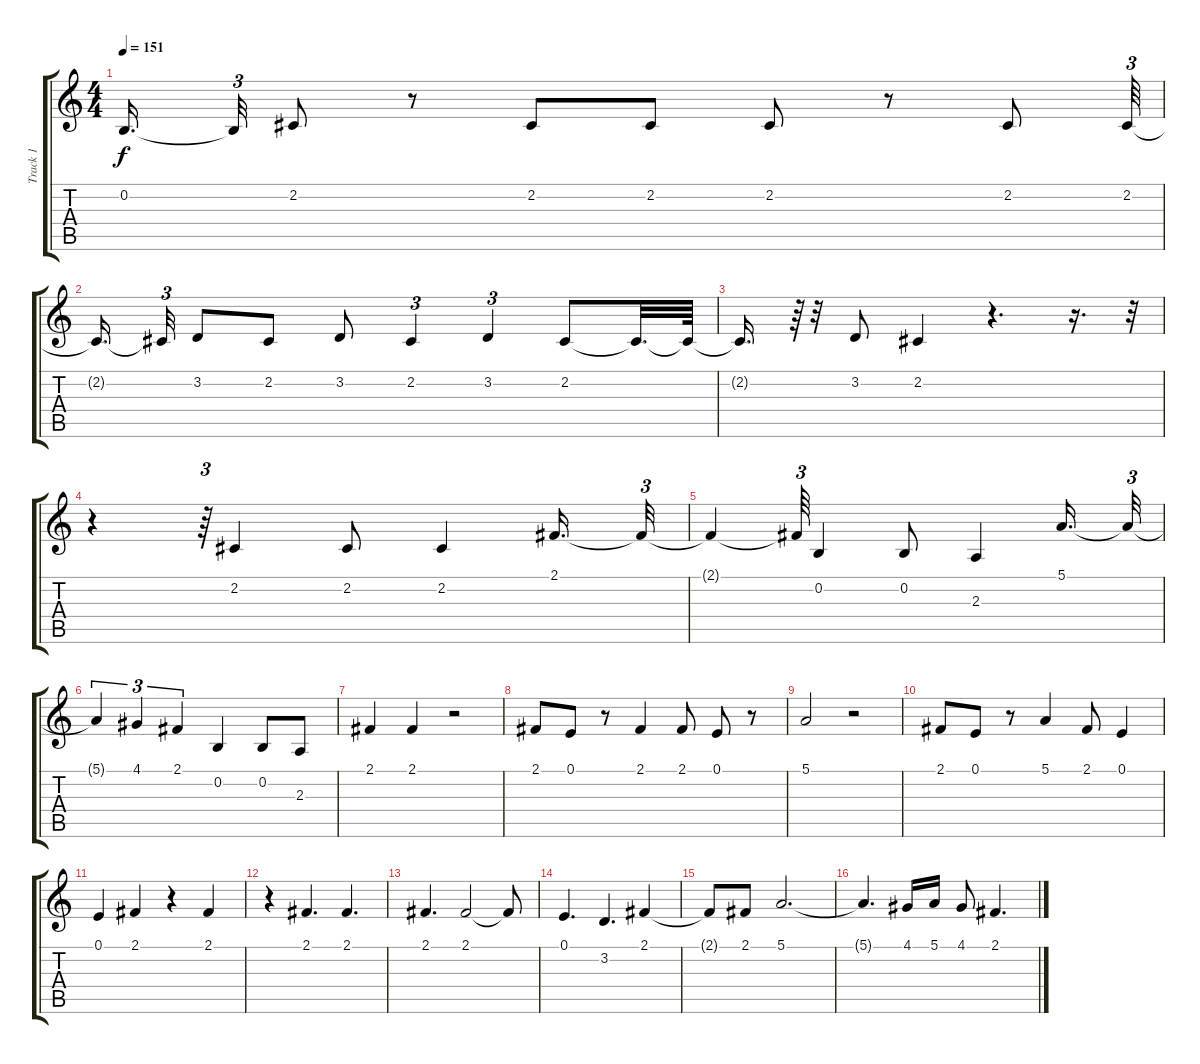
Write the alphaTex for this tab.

\track ("Track 1" "Track 1") {mute instrument flute}
\staff {score tabs}
\tuning (E4 B3 G3 D3 A2 E2) {hide}
\ts (4 4)
\tempo 151
\clef g2
\ks c
0.2{t}.16{d dy f beam splitsecondary} 0.2{t}.32{tu (3 2)} 2.2.8 r.8 2.2.8 2.2.8 2.2.8 r.8 2.2.8 2.2.64{tu (3 2)} |
2.2{t}.16{d beam splitsecondary} 2.2{t}.32{tu (3 2)} 3.2.8 2.2.8 3.2.8 2.2.4{tu (3 2)} 3.2.4{tu (3 2)} 2.2.8 2.2{t}.32{d} 2.2{t}.64 |
2.2{t}.16{d} r.64{tu (3 2)} r.32 3.2.8 2.2.4 r.4{d} r.16{d} r.32{tu (3 2)} |
r.4 r.64{tu (3 2)} 2.2.4 2.2.8 2.2.4 2.1.16{d} 2.1{t}.32{tu (3 2)} |
2.1{t}.4 2.1{t}.64{tu (3 2)} 0.2.4 0.2.8 2.3.4 5.1.16{d} 5.1{t}.32{tu (3 2)} |
5.1{t}.4{tu (3 2)} 4.1.4{tu (3 2)} 2.1.4{tu (3 2)} 0.2.4 0.2.8 2.3.8 |
2.1.4 2.1.4 r.2 |
2.1.8 0.1.8 r.8 2.1.4 2.1.8 0.1.8 r.8 |
5.1.2 r.2 |
2.1.8 0.1.8 r.8 5.1.4 2.1.8 0.1.4 |
0.1.4 2.1.4 r.4 2.1.4 |
r.4 2.1.4{d} 2.1.4{d} |
2.1.4{d} 2.1.2 2.1{t}.8 |
0.1.4{d} 3.2.4{d} 2.1.4 |
2.1{t}.8 2.1.8 5.1.2{d} |
5.1{t}.4{d} 4.1.16 5.1.16 4.1.8 2.1.4{d}
